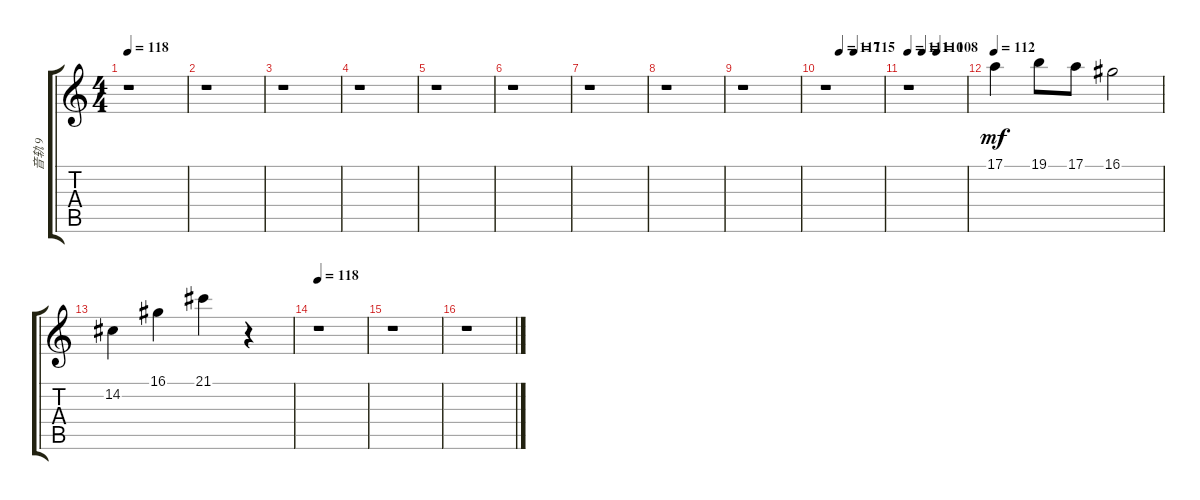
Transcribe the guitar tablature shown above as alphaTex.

\track ("音轨 9" "音轨 9") {instrument glockenspiel}
\staff {score tabs}
\tuning (E4 B3 G3 D3 A2 E2) {hide}
\ts (4 4)
\tempo 118
\clef g2
\ks c
r.1{dy mf} |
r.1 |
r.1 |
r.1 |
r.1 |
r.1 |
r.1 |
r.1 |
r.1 |
\tempo (117 0.25)
\tempo (115 0.5)
r.1 |
\tempo 111
\tempo (110 0.25)
\tempo (108 0.5)
r.1 |
\tempo 112
17.1.4 19.1.8 17.1.8 16.1.2 |
14.2.4 16.1.4 21.1.4 r.4 |
\tempo 118
r.1 |
r.1 |
r.1
